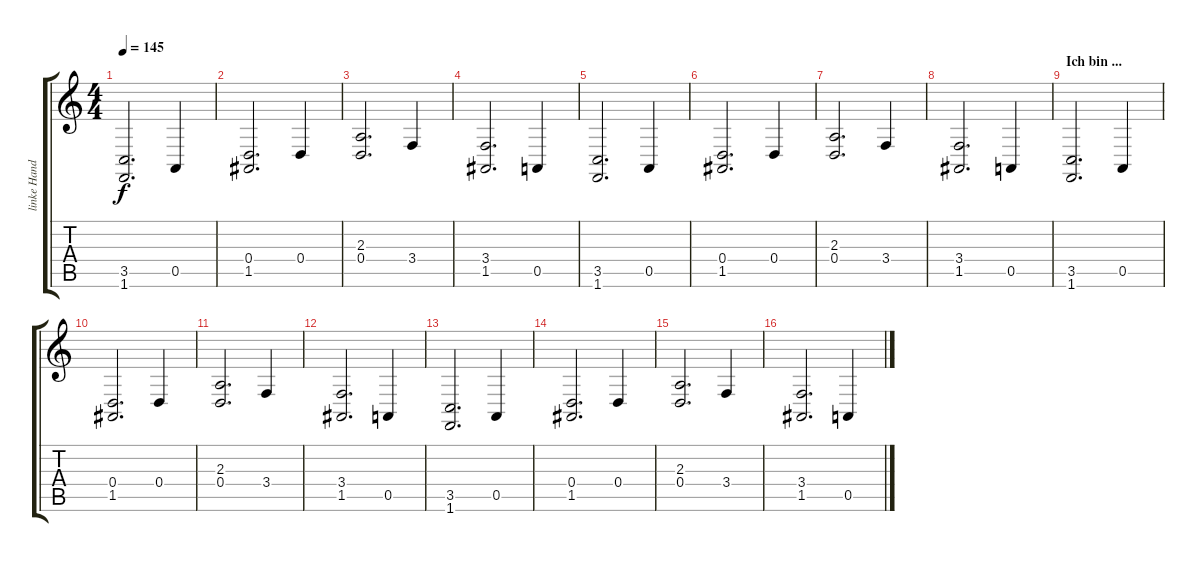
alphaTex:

\track ("linke Hand" "linke Hand") {instrument electricgrandpiano}
\staff {score tabs}
\tuning (E4 B3 G3 D3 A2 E2) {hide}
\ts (4 4)
\tempo 145
\clef g2
\ks c
(3.5 1.6).2{d dy f} 0.5.4 |
(0.4 1.5).2{d} 0.4.4 |
(2.3 0.4).2{d} 3.4.4 |
(3.4 1.5).2{d} 0.5.4 |
(3.5 1.6).2{d} 0.5.4 |
(0.4 1.5).2{d} 0.4.4 |
(2.3 0.4).2{d} 3.4.4 |
(3.4 1.5).2{d} 0.5.4 |
\section ("" "Ich bin ...")
(3.5 1.6).2{d} 0.5.4 |
(0.4 1.5).2{d} 0.4.4 |
(2.3 0.4).2{d} 3.4.4 |
(3.4 1.5).2{d} 0.5.4 |
(3.5 1.6).2{d} 0.5.4 |
(0.4 1.5).2{d} 0.4.4 |
(2.3 0.4).2{d} 3.4.4 |
(3.4 1.5).2{d} 0.5.4
